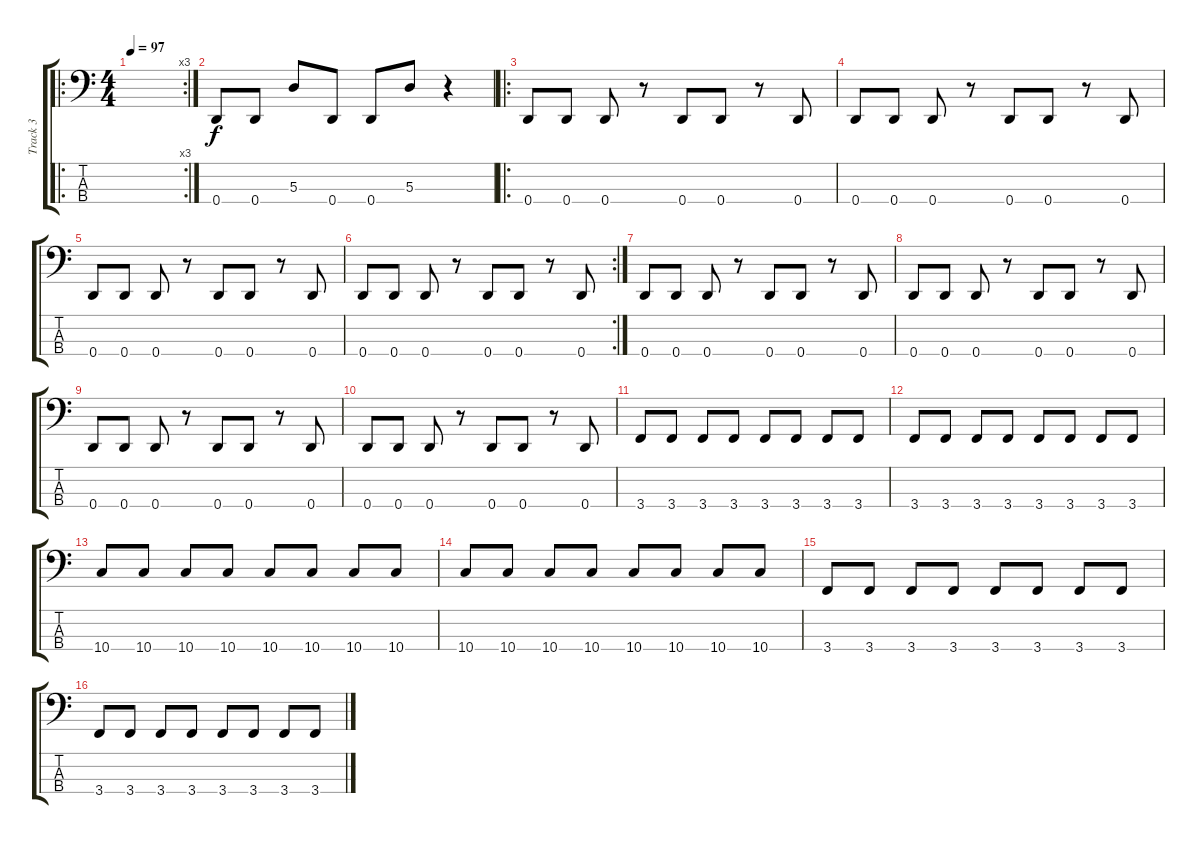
\track ("Track 3" "Track 3") {instrument electricbassfinger}
\staff {score tabs}
\tuning (G2 D2 A1 D1) {hide}
\ro
\rc 3
\ts (4 4)
\tempo 97
\clef f4
\ks c
|
0.4.8 0.4.8 5.3.8 0.4.8 0.4.8 5.3.8 r.4 |
\ro
0.4.8 0.4.8 0.4.8 r.8 0.4.8 0.4.8 r.8 0.4.8 |
0.4.8 0.4.8 0.4.8 r.8 0.4.8 0.4.8 r.8 0.4.8 |
0.4.8 0.4.8 0.4.8 r.8 0.4.8 0.4.8 r.8 0.4.8 |
\rc 2
0.4.8 0.4.8 0.4.8 r.8 0.4.8 0.4.8 r.8 0.4.8 |
0.4.8 0.4.8 0.4.8 r.8 0.4.8 0.4.8 r.8 0.4.8 |
0.4.8 0.4.8 0.4.8 r.8 0.4.8 0.4.8 r.8 0.4.8 |
0.4.8 0.4.8 0.4.8 r.8 0.4.8 0.4.8 r.8 0.4.8 |
0.4.8 0.4.8 0.4.8 r.8 0.4.8 0.4.8 r.8 0.4.8 |
3.4.8 3.4.8 3.4.8 3.4.8 3.4.8 3.4.8 3.4.8 3.4.8 |
3.4.8 3.4.8 3.4.8 3.4.8 3.4.8 3.4.8 3.4.8 3.4.8 |
10.4.8 10.4.8 10.4.8 10.4.8 10.4.8 10.4.8 10.4.8 10.4.8 |
10.4.8 10.4.8 10.4.8 10.4.8 10.4.8 10.4.8 10.4.8 10.4.8 |
3.4.8 3.4.8 3.4.8 3.4.8 3.4.8 3.4.8 3.4.8 3.4.8 |
3.4.8 3.4.8 3.4.8 3.4.8 3.4.8 3.4.8 3.4.8 3.4.8
